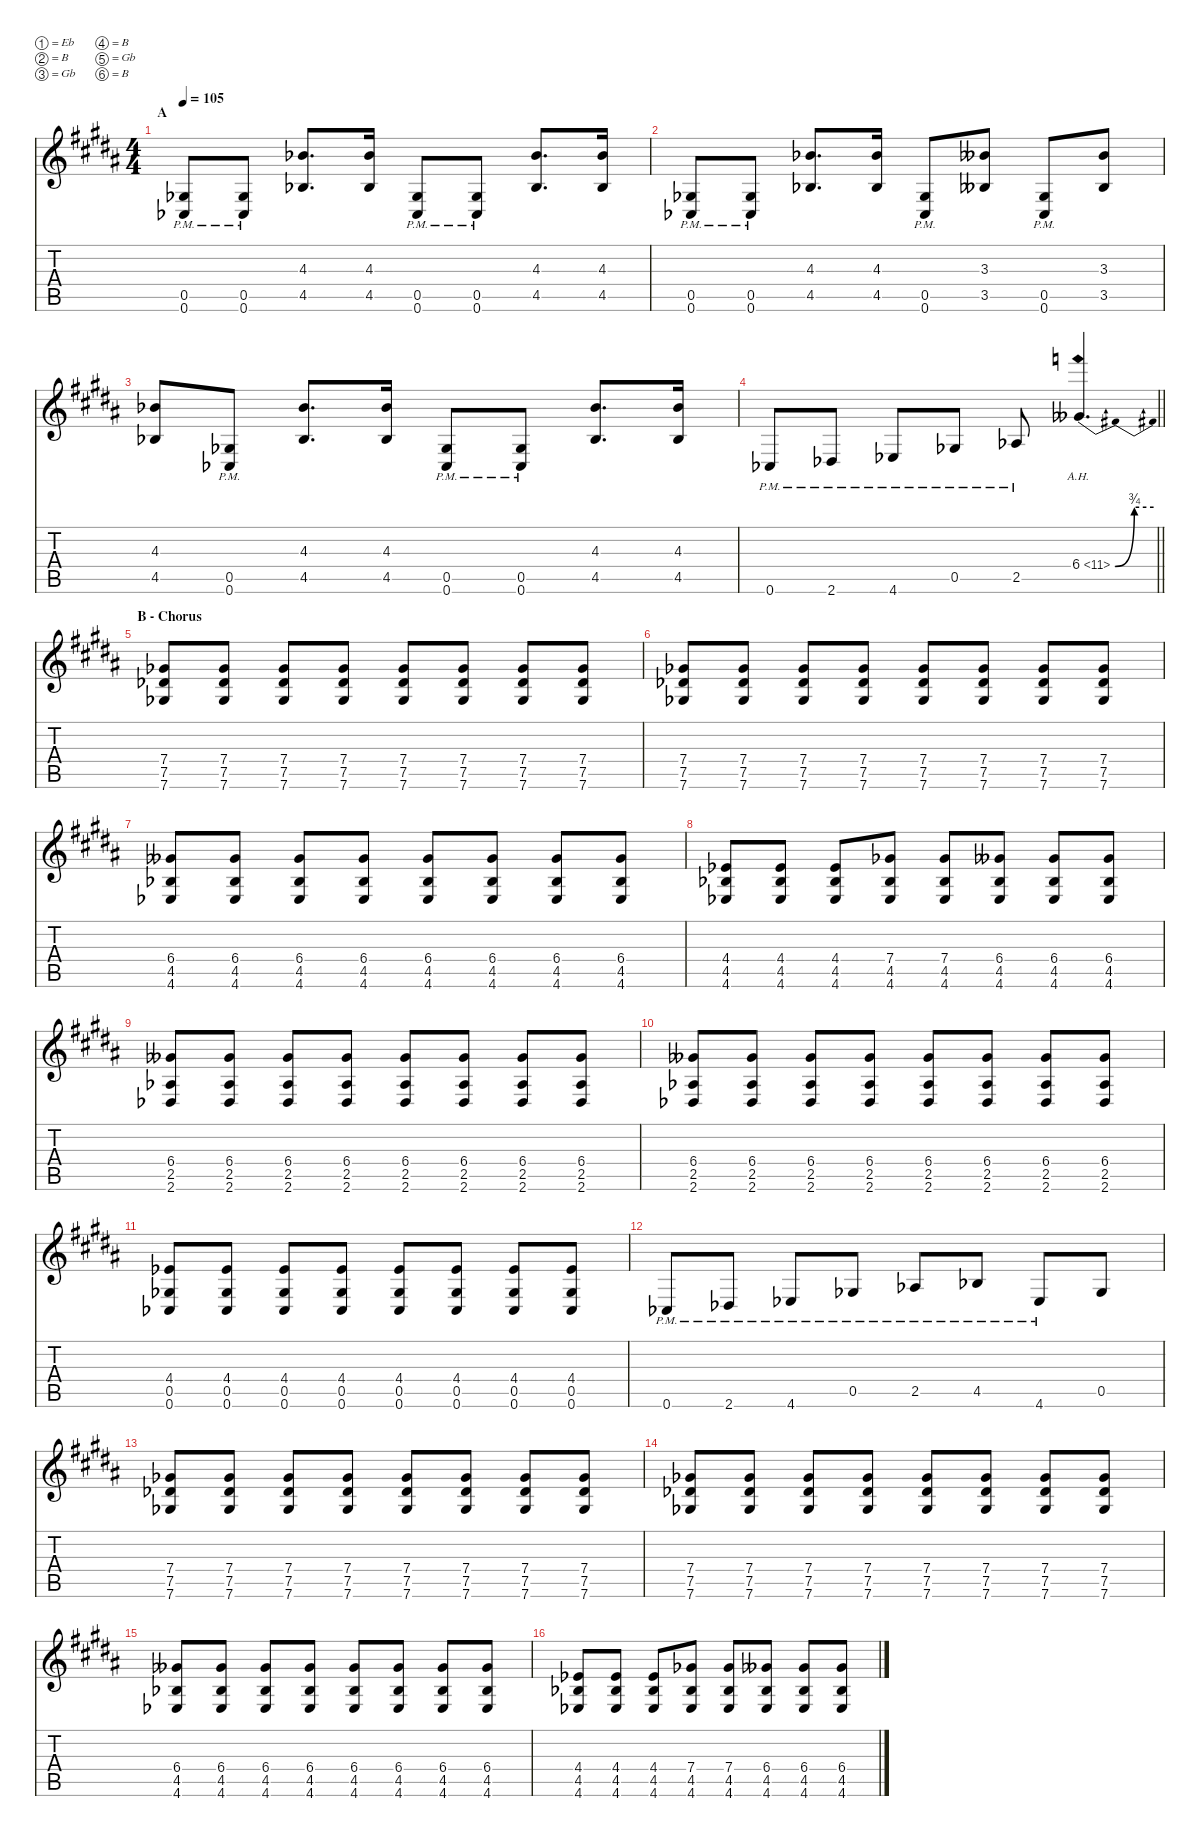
\defaultSystemsLayout 4
\hideDynamics
\bracketExtendMode nobrackets
\singleTrackTrackNamePolicy hidden
\multiTrackTrackNamePolicy hidden
\firstSystemTrackNameMode fullname
\firstSystemTrackNameOrientation horizontal
\otherSystemsTrackNameOrientation horizontal
\track ("Guitar II" "dist.guit.") {mute instrument distortionguitar}
\staff {score tabs}
\tuning (Eb4 B3 Gb3 B2 Gb2 B1)
\ts (4 4)
\section ("" "A")
\tempo 105
\clef g2
\ks b
(0.5{pm acc b} 0.6{pm acc b}).8{dy f} (0.5{pm acc b} 0.6{pm acc b}).8 (4.3{acc b} 4.5{acc b}).8{d} (4.3{acc b} 4.5{acc b}).16 (0.5{pm acc b} 0.6{pm acc b}).8 (0.5{pm acc b} 0.6{pm acc b}).8 (4.3{acc b} 4.5{acc b}).8{d} (4.3{acc b} 4.5{acc b}).16 |
(0.5{pm acc b} 0.6{pm acc b}).8 (0.5{pm acc b} 0.6{pm acc b}).8 (4.3{acc b} 4.5{acc b}).8{d} (4.3{acc b} 4.5{acc b}).16 (0.5{pm acc b} 0.6{pm acc b}).8 (3.3{acc bb} 3.5{acc bb}).8 (0.5{pm acc b} 0.6{pm acc b}).8 (3.3{acc bb} 3.5{acc bb}).8 |
(4.3{acc b} 4.5{acc b}).8 (0.5{pm acc b} 0.6{pm acc b}).8 (4.3{acc b} 4.5{acc b}).8{d} (4.3{acc b} 4.5{acc b}).16 (0.5{pm acc b} 0.6{pm acc b}).8 (0.5{pm acc b} 0.6{pm acc b}).8 (4.3{acc b} 4.5{acc b}).8{d} (4.3{acc b} 4.5{acc b}).16 |
\barLineRight lightlight
0.6{pm acc b}.8 2.6{pm acc b}.8 4.6{pm acc b}.8 0.5{pm acc b}.8 2.5{pm acc b}.8 6.4{be (bendrelease 0 0 9 3 51 3 15 0) ah 5 acc bb}.4{d} |
\section ("" "B - Chorus")
(7.4{acc b} 7.5{acc b} 7.6{acc b}).8 (7.4{acc b} 7.5{acc b} 7.6{acc b}).8 (7.4{acc b} 7.5{acc b} 7.6{acc b}).8 (7.4{acc b} 7.5{acc b} 7.6{acc b}).8 (7.4{acc b} 7.5{acc b} 7.6{acc b}).8 (7.4{acc b} 7.5{acc b} 7.6{acc b}).8 (7.4{acc b} 7.5{acc b} 7.6{acc b}).8 (7.4{acc b} 7.5{acc b} 7.6{acc b}).8 |
(7.4{acc b} 7.5{acc b} 7.6{acc b}).8 (7.4{acc b} 7.5{acc b} 7.6{acc b}).8 (7.4{acc b} 7.5{acc b} 7.6{acc b}).8 (7.4{acc b} 7.5{acc b} 7.6{acc b}).8 (7.4{acc b} 7.5{acc b} 7.6{acc b}).8 (7.4{acc b} 7.5{acc b} 7.6{acc b}).8 (7.4{acc b} 7.5{acc b} 7.6{acc b}).8 (7.4{acc b} 7.5{acc b} 7.6{acc b}).8 |
(6.4{acc bb} 4.5{acc b} 4.6{acc b}).8 (6.4{acc bb} 4.5{acc b} 4.6{acc b}).8 (6.4{acc bb} 4.5{acc b} 4.6{acc b}).8 (6.4{acc bb} 4.5{acc b} 4.6{acc b}).8 (6.4{acc bb} 4.5{acc b} 4.6{acc b}).8 (6.4{acc bb} 4.5{acc b} 4.6{acc b}).8 (6.4{acc bb} 4.5{acc b} 4.6{acc b}).8 (6.4{acc bb} 4.5{acc b} 4.6{acc b}).8 |
(4.4{acc b} 4.5{acc b} 4.6{acc b}).8 (4.4{acc b} 4.5{acc b} 4.6{acc b}).8 (4.4{acc b} 4.5{acc b} 4.6{acc b}).8 (7.4{acc b} 4.5{acc b} 4.6{acc b}).8 (7.4{acc b} 4.5{acc b} 4.6{acc b}).8 (6.4{acc bb} 4.5{acc b} 4.6{acc b}).8 (6.4{acc bb} 4.5{acc b} 4.6{acc b}).8 (6.4{acc bb} 4.5{acc b} 4.6{acc b}).8 |
(6.4{acc bb} 2.5{acc b} 2.6{acc b}).8 (6.4{acc bb} 2.5{acc b} 2.6{acc b}).8 (6.4{acc bb} 2.5{acc b} 2.6{acc b}).8 (6.4{acc bb} 2.5{acc b} 2.6{acc b}).8 (6.4{acc bb} 2.5{acc b} 2.6{acc b}).8 (6.4{acc bb} 2.5{acc b} 2.6{acc b}).8 (6.4{acc bb} 2.5{acc b} 2.6{acc b}).8 (6.4{acc bb} 2.5{acc b} 2.6{acc b}).8 |
(6.4{acc bb} 2.5{acc b} 2.6{acc b}).8 (6.4{acc bb} 2.5{acc b} 2.6{acc b}).8 (6.4{acc bb} 2.5{acc b} 2.6{acc b}).8 (6.4{acc bb} 2.5{acc b} 2.6{acc b}).8 (6.4{acc bb} 2.5{acc b} 2.6{acc b}).8 (6.4{acc bb} 2.5{acc b} 2.6{acc b}).8 (6.4{acc bb} 2.5{acc b} 2.6{acc b}).8 (6.4{acc bb} 2.5{acc b} 2.6{acc b}).8 |
(4.4{acc b} 0.5{acc b} 0.6{acc b}).8 (4.4{acc b} 0.5{acc b} 0.6{acc b}).8 (4.4{acc b} 0.5{acc b} 0.6{acc b}).8 (4.4{acc b} 0.5{acc b} 0.6{acc b}).8 (4.4{acc b} 0.5{acc b} 0.6{acc b}).8 (4.4{acc b} 0.5{acc b} 0.6{acc b}).8 (4.4{acc b} 0.5{acc b} 0.6{acc b}).8 (4.4{acc b} 0.5{acc b} 0.6{acc b}).8 |
0.6{pm acc b}.8 2.6{pm acc b}.8 4.6{pm acc b}.8 0.5{pm acc b}.8 2.5{pm acc b}.8 4.5{pm acc b}.8 4.6{pm acc b}.8 0.5{acc b}.8 |
(7.4{acc b} 7.5{acc b} 7.6{acc b}).8 (7.4{acc b} 7.5{acc b} 7.6{acc b}).8 (7.4{acc b} 7.5{acc b} 7.6{acc b}).8 (7.4{acc b} 7.5{acc b} 7.6{acc b}).8 (7.4{acc b} 7.5{acc b} 7.6{acc b}).8 (7.4{acc b} 7.5{acc b} 7.6{acc b}).8 (7.4{acc b} 7.5{acc b} 7.6{acc b}).8 (7.4{acc b} 7.5{acc b} 7.6{acc b}).8 |
(7.4{acc b} 7.5{acc b} 7.6{acc b}).8 (7.4{acc b} 7.5{acc b} 7.6{acc b}).8 (7.4{acc b} 7.5{acc b} 7.6{acc b}).8 (7.4{acc b} 7.5{acc b} 7.6{acc b}).8 (7.4{acc b} 7.5{acc b} 7.6{acc b}).8 (7.4{acc b} 7.5{acc b} 7.6{acc b}).8 (7.4{acc b} 7.5{acc b} 7.6{acc b}).8 (7.4{acc b} 7.5{acc b} 7.6{acc b}).8 |
(6.4{acc bb} 4.5{acc b} 4.6{acc b}).8 (6.4{acc bb} 4.5{acc b} 4.6{acc b}).8 (6.4{acc bb} 4.5{acc b} 4.6{acc b}).8 (6.4{acc bb} 4.5{acc b} 4.6{acc b}).8 (6.4{acc bb} 4.5{acc b} 4.6{acc b}).8 (6.4{acc bb} 4.5{acc b} 4.6{acc b}).8 (6.4{acc bb} 4.5{acc b} 4.6{acc b}).8 (6.4{acc bb} 4.5{acc b} 4.6{acc b}).8 |
(4.4{acc b} 4.5{acc b} 4.6{acc b}).8 (4.4{acc b} 4.5{acc b} 4.6{acc b}).8 (4.4{acc b} 4.5{acc b} 4.6{acc b}).8 (7.4{acc b} 4.5{acc b} 4.6{acc b}).8 (7.4{acc b} 4.5{acc b} 4.6{acc b}).8 (6.4{acc bb} 4.5{acc b} 4.6{acc b}).8 (6.4{acc bb} 4.5{acc b} 4.6{acc b}).8 (6.4{acc bb} 4.5{acc b} 4.6{acc b}).8
